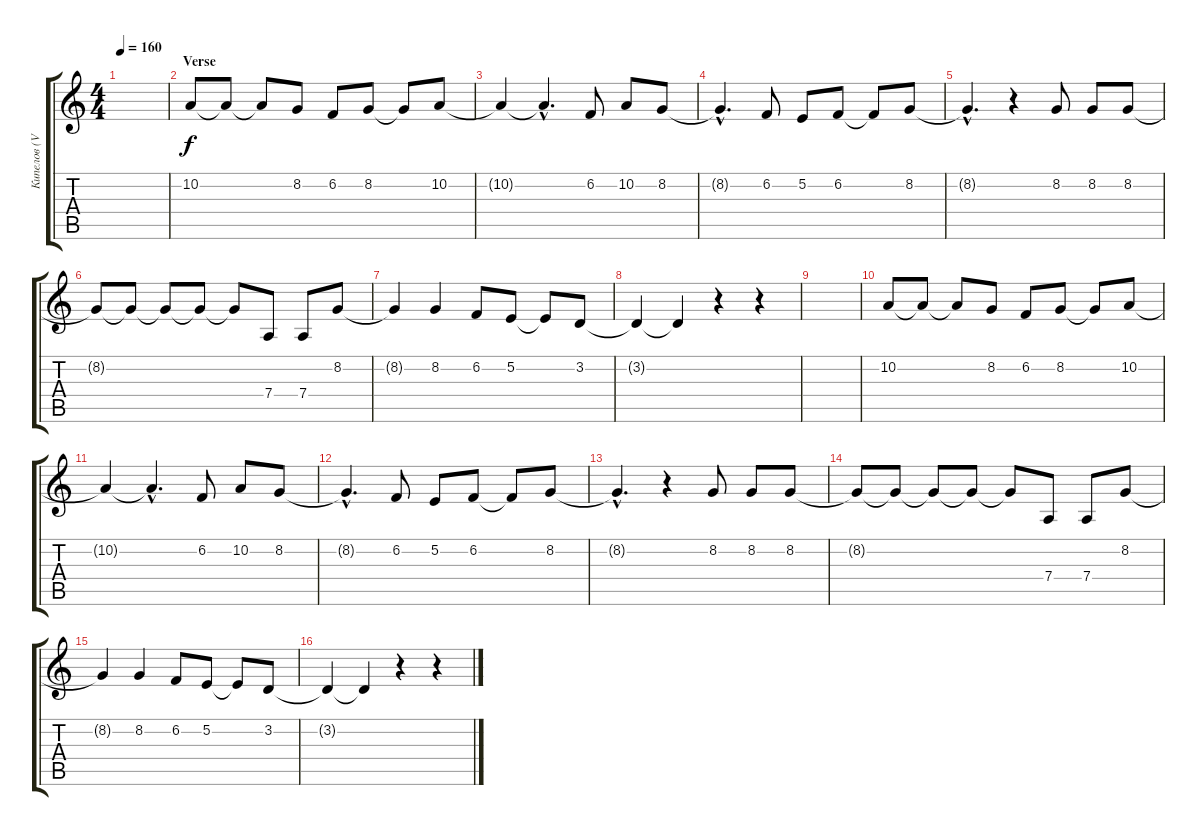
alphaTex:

\track ("Кипелов (Vocal)" "Кипелов (V") {instrument lead6voice}
\staff {score tabs}
\tuning (E4 B3 G3 D3 A2 E2) {hide}
\ts (4 4)
\tempo 160
\clef g2
\ks c
|
\section ("" "Verse")
10.2.8 10.2{t}.8 10.2{t}.8 8.2.8 6.2.8 8.2.8 8.2{t}.8 10.2.8 |
10.2{t}.4 10.2{hac t}.4{d} 6.2.8 10.2.8 8.2.8 |
8.2{hac t}.4{d} 6.2.8 5.2.8 6.2.8 6.2{t}.8 8.2.8 |
8.2{hac t}.4{d} r.4 8.2.8 8.2.8 8.2.8 |
8.2{t}.8 8.2{t}.8 8.2{t}.8 8.2{t}.8 8.2{t}.8 7.4.8 7.4.8 8.2.8 |
8.2{t}.4 8.2.4 6.2.8 5.2.8 5.2{t}.8 3.2.8 |
3.2{t}.4 3.2{t}.4 r.4 r.4 |
|
10.2.8 10.2{t}.8 10.2{t}.8 8.2.8 6.2.8 8.2.8 8.2{t}.8 10.2.8 |
10.2{t}.4 10.2{hac t}.4{d} 6.2.8 10.2.8 8.2.8 |
8.2{hac t}.4{d} 6.2.8 5.2.8 6.2.8 6.2{t}.8 8.2.8 |
8.2{hac t}.4{d} r.4 8.2.8 8.2.8 8.2.8 |
8.2{t}.8 8.2{t}.8 8.2{t}.8 8.2{t}.8 8.2{t}.8 7.4.8 7.4.8 8.2.8 |
8.2{t}.4 8.2.4 6.2.8 5.2.8 5.2{t}.8 3.2.8 |
3.2{t}.4 3.2{t}.4 r.4 r.4
